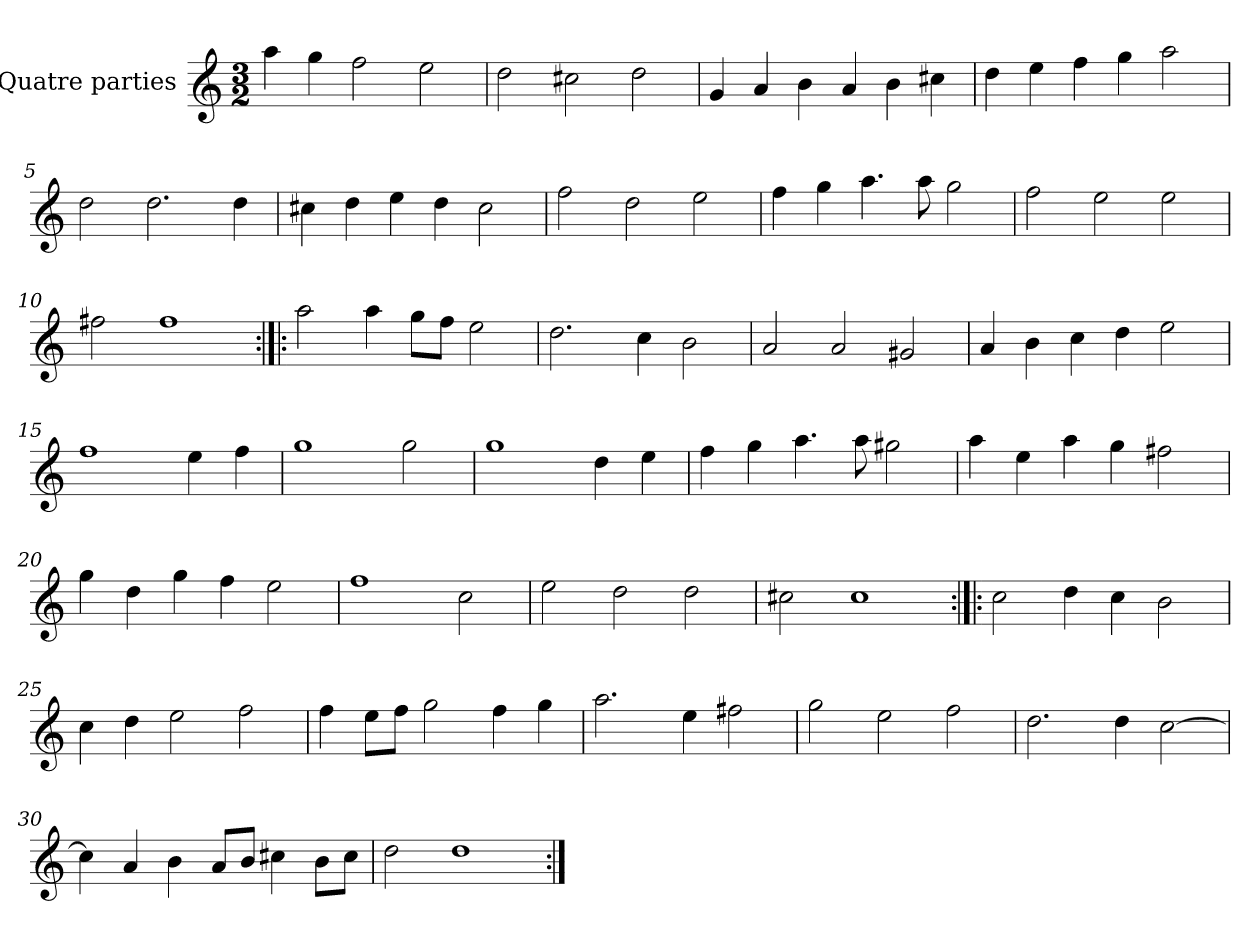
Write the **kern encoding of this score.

**kern
*part1
*staff1
*I"Quatre parties
*clefG2
*k[]
*M3/2
*MM180
=1
4aa\
4gg\
2ff\
2ee\
=2
2dd\
2cc#X\
2dd\
=3
4g/
4a/
4b\
4a/
4b\
4cc#X\
=4
4dd\
4ee\
4ff\
4gg\
2aa\
=5
2dd\
2.dd\
4dd\
=6
4cc#X\
4dd\
4ee\
4dd\
2cc#\
=7
2ff\
2dd\
2ee\
!!LO:LB:g=z
=8
4ff\
4gg\
4.aa\
8aa\
2gg\
=9
2ff\
2ee\
2ee\
=10
2ff#X\
1ff#
=11:|!|:
2aa\
4aa\
8gg\L
8ff\J
2ee\
=12
2.dd\
4cc\
2b\
=13
2a/
2a/
2g#X/
=14
4a/
4b\
4cc\
4dd\
2ee\
=15
1ff
4ee\
4ff\
!!LO:LB:g=z
=16
1gg
2gg\
=17
1gg
4dd\
4ee\
=18
4ff\
4gg\
4.aa\
8aa\
2gg#X\
=19
4aa\
4ee\
4aa\
4gg\
2ff#X\
=20
4gg\
4dd\
4gg\
4ff\
2ee\
=21
1ff
2cc\
=22
2ee\
2dd\
2dd\
=23
2cc#X\
1cc#
!!LO:LB:g=z
=24:|!|:
2cc\
4dd\
4cc\
2b\
=25
4cc\
4dd\
2ee\
2ff\
=26
4ff\
8ee\L
8ff\J
2gg\
4ff\
4gg\
=27
2.aa\
4ee\
2ff#X\
=28
2gg\
2ee\
2ff\
=29
2.dd\
4dd\
[2cc\
=30
4cc\]
4a/
4b\
8a/L
8b/J
4cc#X\
8b\L
8cc#\J
!!LO:LB:g=z
=31
2dd\
1dd
=:|!
*-
